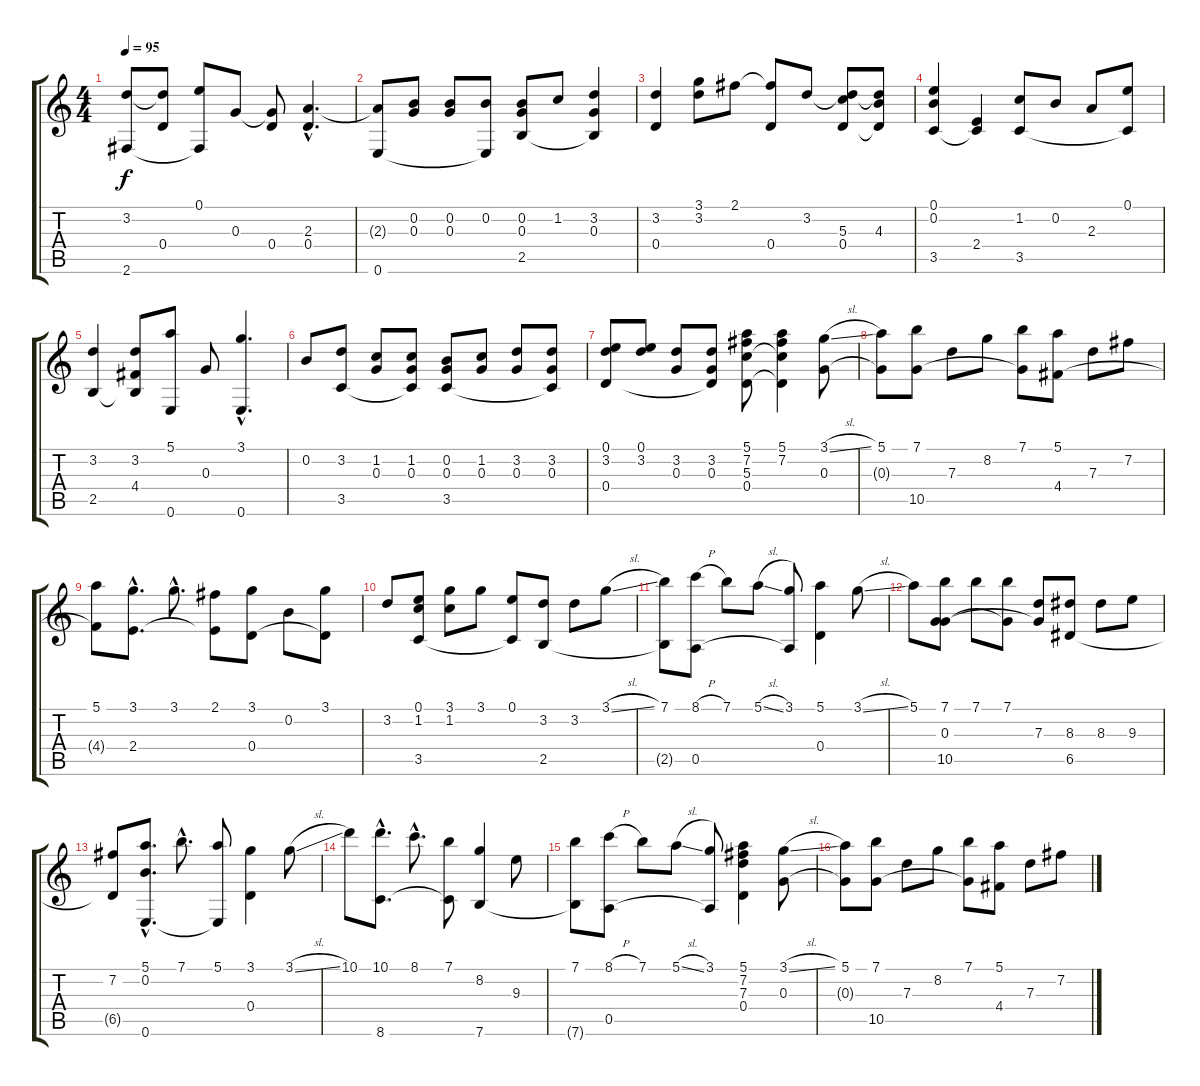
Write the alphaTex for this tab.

\track "" {instrument acousticguitarnylon}
\staff {score tabs}
\tuning (E4 B3 G3 D3 A2 E2) {hide}
\ts (4 4)
\tempo 95
\clef g2
\ks c
(3.2{t} 2.6).8{dy f} (3.2{t} 0.4).8 (0.1 2.6{t}).8 0.3.8 (0.3{t} 0.4).8 (2.3{hac} 0.4{hac}).4{d} |
(2.3{t} 0.6).8 (0.2 0.3).8 (0.2 0.3).8 (0.2 0.6{t}).8 (0.2 0.3 2.5).8 1.2.8 (3.2 0.3 2.5{t}).4 |
(3.2 0.4).4 (3.1 3.2).8 2.1.8 (2.1{t} 0.4).8 3.2.8 (3.2{t} 5.3 0.4).8 (3.2{t} 4.3 0.4{t}).8 |
(0.1 0.2 3.5).4 (2.4 3.5{t}).4 (1.2 3.5).8 0.2.8 2.3.8 (0.1 3.5{t}).8 |
(3.2 2.5).4 (3.2 4.4 2.5{t}).8 (5.1 0.6).8 0.3.8 (3.1{hac} 0.6{hac}).4{d} |
0.2.8 (3.2 3.5).8 (1.2 0.3).8 (1.2 0.3 3.5{t}).8 (0.2 0.3 3.5).8 (1.2 0.3).8 (3.2 0.3).8 (3.2 0.3 3.5{t}).8 |
(0.1 3.2 0.4).8 (0.1 3.2).8 (3.2 0.3).8 (3.2 0.3 0.4{t}).8 (5.1 7.2 5.3 0.4).8 (5.1 7.2 5.3{t} 0.4{t}).4 (3.1{sl} 0.3).8 |
(5.1 0.3{t}).8 (7.1 10.5).8 7.3.8 8.2.8 (7.1 10.5{t}).8 (5.1 4.4).8 7.3.8 7.2.8 |
(5.1 4.4{t}).8 (3.1{hac} 2.4{hac}).8{d} 3.1{hac}.8{d} (2.1 2.4{t}).8 (3.1 0.4).8 0.2.8 (3.1 0.4{t}).8 |
3.2.8 (0.1 1.2 3.5).8 (3.1 1.2).8 3.1.8 (0.1 3.5{t}).8 (3.2 2.5).8 3.2.8 3.1{sl}.8 |
(7.1 2.5{t}).8 (8.1{h} 0.5).8 7.1.8 5.1{sl}.8 (3.1 0.5{t}).8 (5.1 0.4).4 3.1{sl}.8 |
5.1.8 (7.1 0.3 10.5).8 7.1.8 (7.1 0.3{t}).8 (7.3 10.5{t}).8 (8.3 6.5).8 8.3.8 9.3.8 |
(7.2 6.5{t}).8 (5.1{hac} 0.2{hac} 0.6{hac}).8{d} 7.1{hac}.8{d} (5.1 0.6{t}).8 (3.1 0.4).4 3.1{sl}.8 |
10.1.8 (10.1{hac} 8.6{hac}).8{d} 8.1{hac}.8{d} (7.1 8.6{t}).8 (8.2 7.6).4 9.3.8 |
(7.1 7.6{t}).8 (8.1{h} 0.5).8 7.1.8 5.1{sl}.8 (3.1 0.5{t}).8 (5.1 7.2 7.3 0.4).4 (3.1{sl} 0.3).8 |
(5.1 0.3{t}).8 (7.1 10.5).8 7.3.8 8.2.8 (7.1 10.5{t}).8 (5.1 4.4).8 7.3.8 7.2.8
